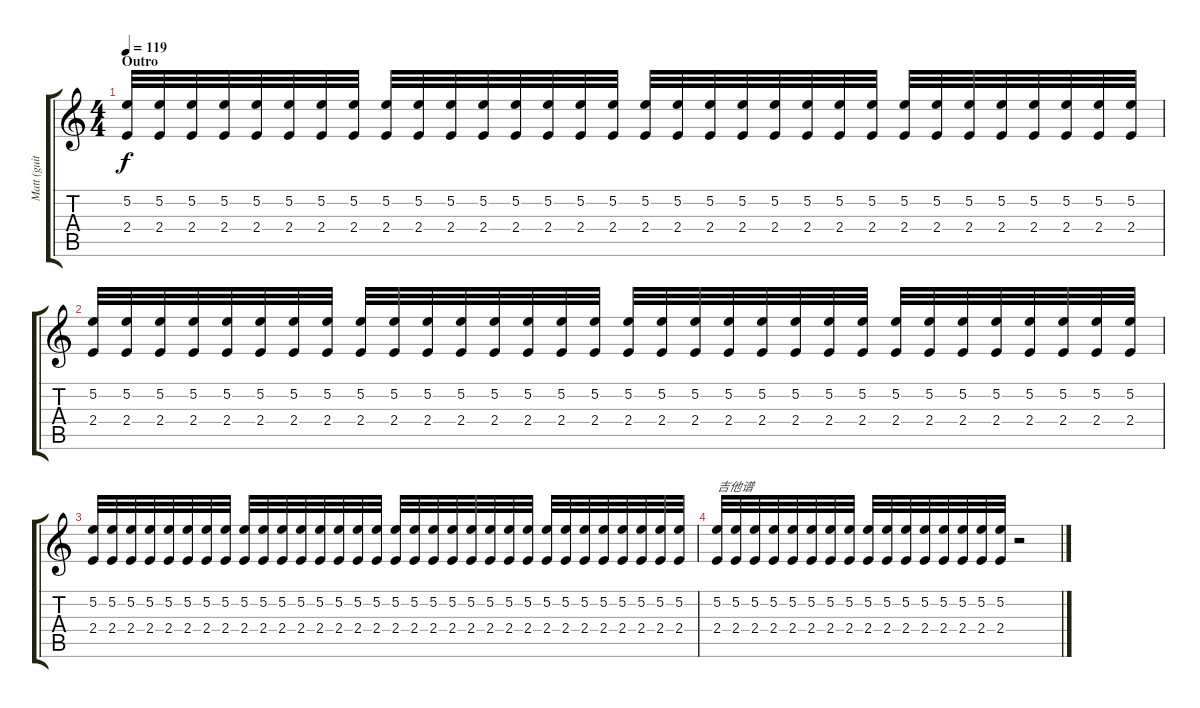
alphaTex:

\track ("Matt (guitar acoust.)" "Matt (guit") {instrument acousticguitarsteel}
\staff {score tabs}
\tuning (E4 B3 G3 D3 A2 E2) {hide}
\ts (4 4)
\section ("" "Outro")
\tempo 119
\clef g2
\ks c
(5.2 2.4).32{dy f} (5.2 2.4).32 (5.2 2.4).32 (5.2 2.4).32 (5.2 2.4).32 (5.2 2.4).32 (5.2 2.4).32 (5.2 2.4).32 (5.2 2.4).32 (5.2 2.4).32 (5.2 2.4).32 (5.2 2.4).32 (5.2 2.4).32 (5.2 2.4).32 (5.2 2.4).32 (5.2 2.4).32 (5.2 2.4).32 (5.2 2.4).32 (5.2 2.4).32 (5.2 2.4).32 (5.2 2.4).32 (5.2 2.4).32 (5.2 2.4).32 (5.2 2.4).32 (5.2 2.4).32 (5.2 2.4).32 (5.2 2.4).32 (5.2 2.4).32 (5.2 2.4).32 (5.2 2.4).32 (5.2 2.4).32 (5.2 2.4).32 |
(5.2 2.4).32 (5.2 2.4).32 (5.2 2.4).32 (5.2 2.4).32 (5.2 2.4).32 (5.2 2.4).32 (5.2 2.4).32 (5.2 2.4).32 (5.2 2.4).32 (5.2 2.4).32 (5.2 2.4).32 (5.2 2.4).32 (5.2 2.4).32 (5.2 2.4).32 (5.2 2.4).32 (5.2 2.4).32 (5.2 2.4).32 (5.2 2.4).32 (5.2 2.4).32 (5.2 2.4).32 (5.2 2.4).32 (5.2 2.4).32 (5.2 2.4).32 (5.2 2.4).32 (5.2 2.4).32 (5.2 2.4).32 (5.2 2.4).32 (5.2 2.4).32 (5.2 2.4).32 (5.2 2.4).32 (5.2 2.4).32 (5.2 2.4).32 |
(5.2 2.4).32 (5.2 2.4).32 (5.2 2.4).32 (5.2 2.4).32 (5.2 2.4).32 (5.2 2.4).32 (5.2 2.4).32 (5.2 2.4).32 (5.2 2.4).32 (5.2 2.4).32 (5.2 2.4).32 (5.2 2.4).32 (5.2 2.4).32 (5.2 2.4).32 (5.2 2.4).32 (5.2 2.4).32 (5.2 2.4).32 (5.2 2.4).32 (5.2 2.4).32 (5.2 2.4).32 (5.2 2.4).32 (5.2 2.4).32 (5.2 2.4).32 (5.2 2.4).32 (5.2 2.4).32 (5.2 2.4).32 (5.2 2.4).32 (5.2 2.4).32 (5.2 2.4).32 (5.2 2.4).32 (5.2 2.4).32 (5.2 2.4).32 |
(5.2 2.4).32{txt "吉他谱"} (5.2 2.4).32 (5.2 2.4).32 (5.2 2.4).32 (5.2 2.4).32 (5.2 2.4).32 (5.2 2.4).32 (5.2 2.4).32 (5.2 2.4).32 (5.2 2.4).32 (5.2 2.4).32 (5.2 2.4).32 (5.2 2.4).32 (5.2 2.4).32 (5.2 2.4).32 (5.2 2.4).32 r.2
